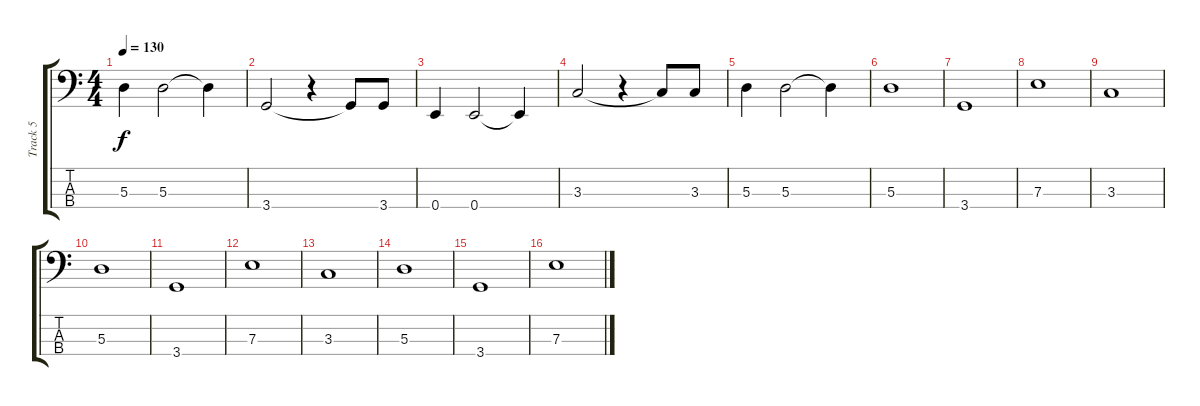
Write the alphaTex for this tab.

\track ("Track 5" "Track 5") {instrument electricbassfinger}
\staff {score tabs}
\tuning (G2 D2 A1 E1) {hide}
\ts (4 4)
\tempo 130
\clef f4
\ks c
5.3.4{dy f} 5.3.2 5.3{t}.4 |
3.4.2 r.4 3.4{t}.8 3.4.8 |
0.4.4 0.4.2 0.4{t}.4 |
3.3.2 r.4 3.3{t}.8 3.3.8 |
5.3.4 5.3.2 5.3{t}.4 |
5.3.1 |
3.4.1 |
7.3.1 |
3.3.1 |
5.3.1 |
3.4.1 |
7.3.1 |
3.3.1 |
5.3.1 |
3.4.1 |
7.3.1
